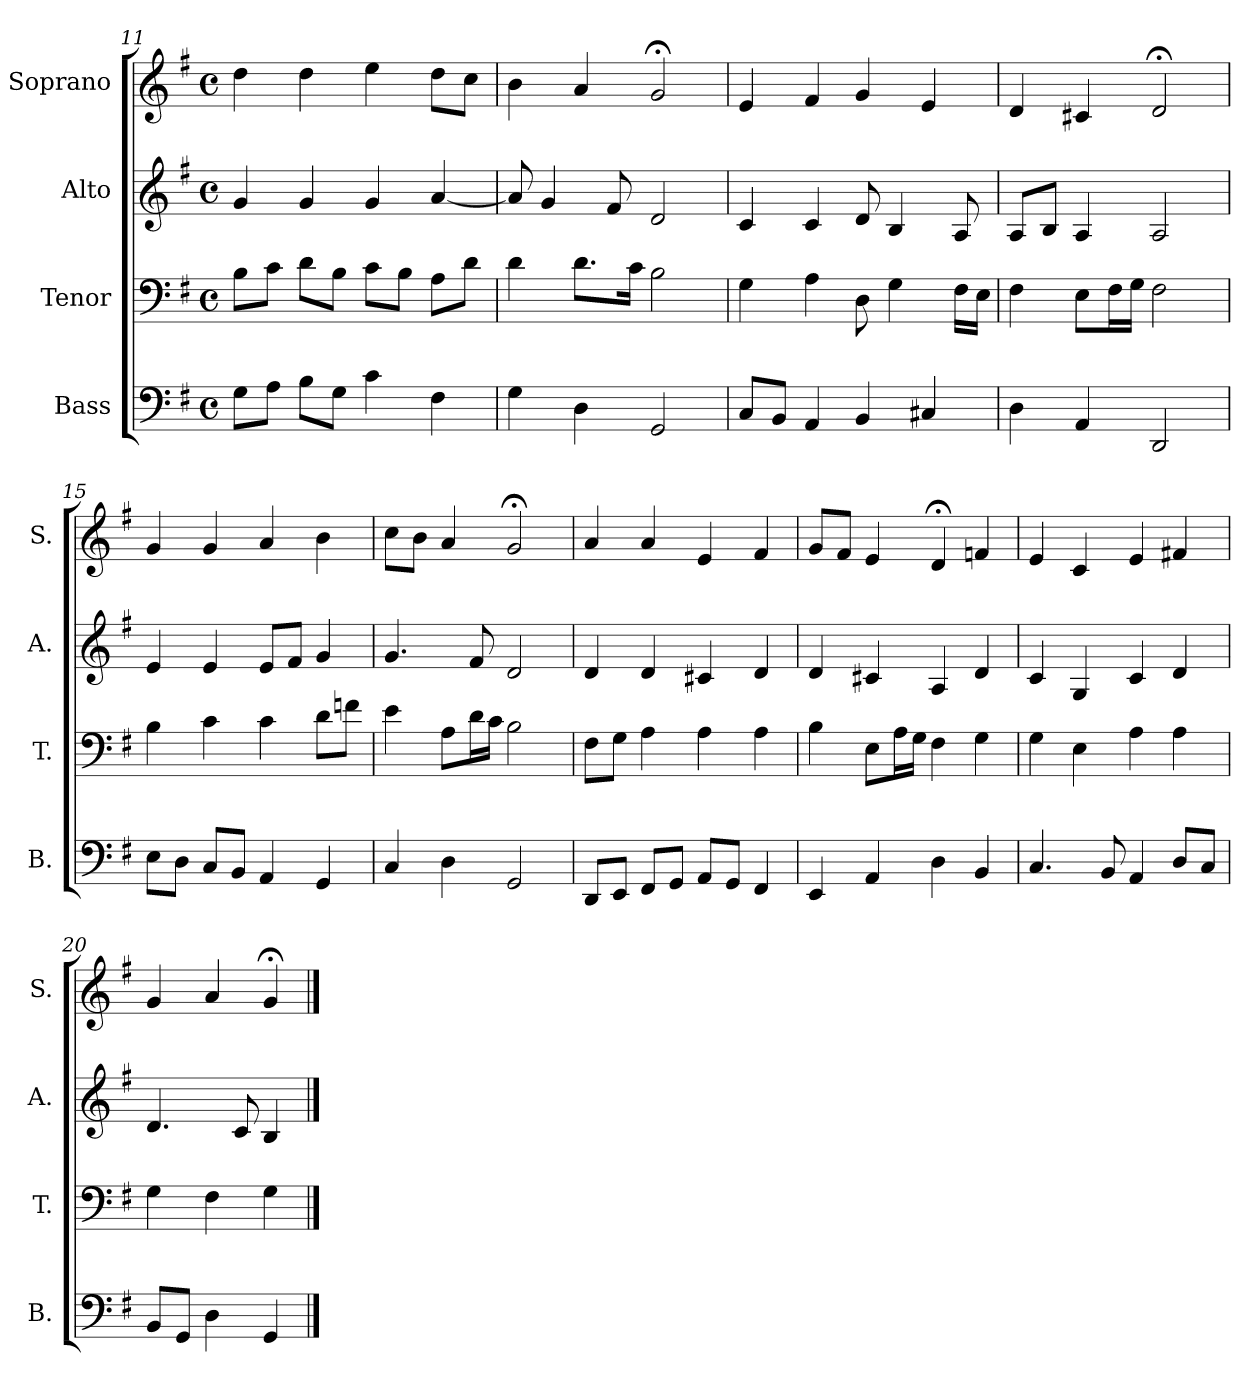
**kern	**kern	**kern	**kern
*part4	*part3	*part2	*part1
*staff4	*staff3	*staff2	*staff1
*I"Bass	*I"Tenor	*I"Alto	*I"Soprano
*I'B.	*I'T.	*I'A.	*I'S.
*clefF4	*clefF4	*clefG2	*clefG2
*k[f#]	*k[f#]	*k[f#]	*k[f#]
*G:	*G:	*G:	*G:
*M4/4	*M4/4	*M4/4	*M4/4
*met(c)	*met(c)	*met(c)	*met(c)
=11	=11	=11	=11
8G\L	8B\L	4g/	4dd\
8A\J	8c\J	.	.
8B\L	8d\L	4g/	4dd\
8G\J	8B\J	.	.
4c\	8c\L	4g/	4ee\
.	8B\J	.	.
4F#\	8A\L	[4a/	8dd\L
.	8d\J	.	8cc\J
=12	=12	=12	=12
4G\	4d\	8a/]	4b\
.	.	4g/	.
4D\	8.d\L	.	4a/
.	.	8f#/	.
.	16c\Jk	.	.
2GG/	2B\	2d/	2g;</
!!LO:PB:g=z
=13	=13	=13	=13
8C/L	4G\	4c/	4e/
8BB/J	.	.	.
4AA/	4A\	4c/	4f#/
4BB/	8D\	8d/	4g/
.	4G\	4B/	.
4C#X/	.	.	4e/
.	16F#\LL	8A/	.
.	16E\JJ	.	.
=14	=14	=14	=14
4D\	4F#\	8A/L	4d/
.	.	8B/J	.
4AA/	8E\L	4A/	4c#X/
.	16F#\L	.	.
.	16G\JJ	.	.
2DD/	2F#\	2A/	2d;</
=15	=15	=15	=15
8E\L	4B\	4e/	4g/
8D\J	.	.	.
8C/L	4c\	4e/	4g/
8BB/J	.	.	.
4AA/	4c\	8e/L	4a/
.	.	8f#/J	.
4GG/	8d\L	4g/	4b\
.	8fn\J	.	.
=16	=16	=16	=16
4C/	4e\	4.g/	8cc\L
.	.	.	8b\J
4D\	8A\L	.	4a/
.	16d\L	8f#/	.
.	16c\JJ	.	.
2GG/	2B\	2d/	2g;</
!!LO:LB:g=z
=17	=17	=17	=17
8DD/L	8F#\L	4d/	4a/
8EE/J	8G\J	.	.
8FF#/L	4A\	4d/	4a/
8GG/J	.	.	.
8AA/L	4A\	4c#X/	4e/
8GG/J	.	.	.
4FF#/	4A\	4d/	4f#/
=18	=18	=18	=18
4EE/	4B\	4d/	8g/L
.	.	.	8f#/J
4AA/	8E\L	4c#X/	4e/
.	16A\L	.	.
.	16G\JJ	.	.
4D\	4F#\	4A/	4d;</
4BB/	4G\	4d/	4fn/
=19	=19	=19	=19
4.C/	4G\	4c/	4e/
.	4E\	4G/	4c/
8BB/	.	.	.
4AA/	4A\	4c/	4e/
8D/L	4A\	4d/	4f#X/
8C/J	.	.	.
=20	=20	=20	=20
8BB/L	4G\	4.d/	4g/
8GG/J	.	.	.
4D\	4F#\	.	4a/
.	.	8c/	.
4GG/	4G\	4B/	4g;</
==	==	==	==
*-	*-	*-	*-
